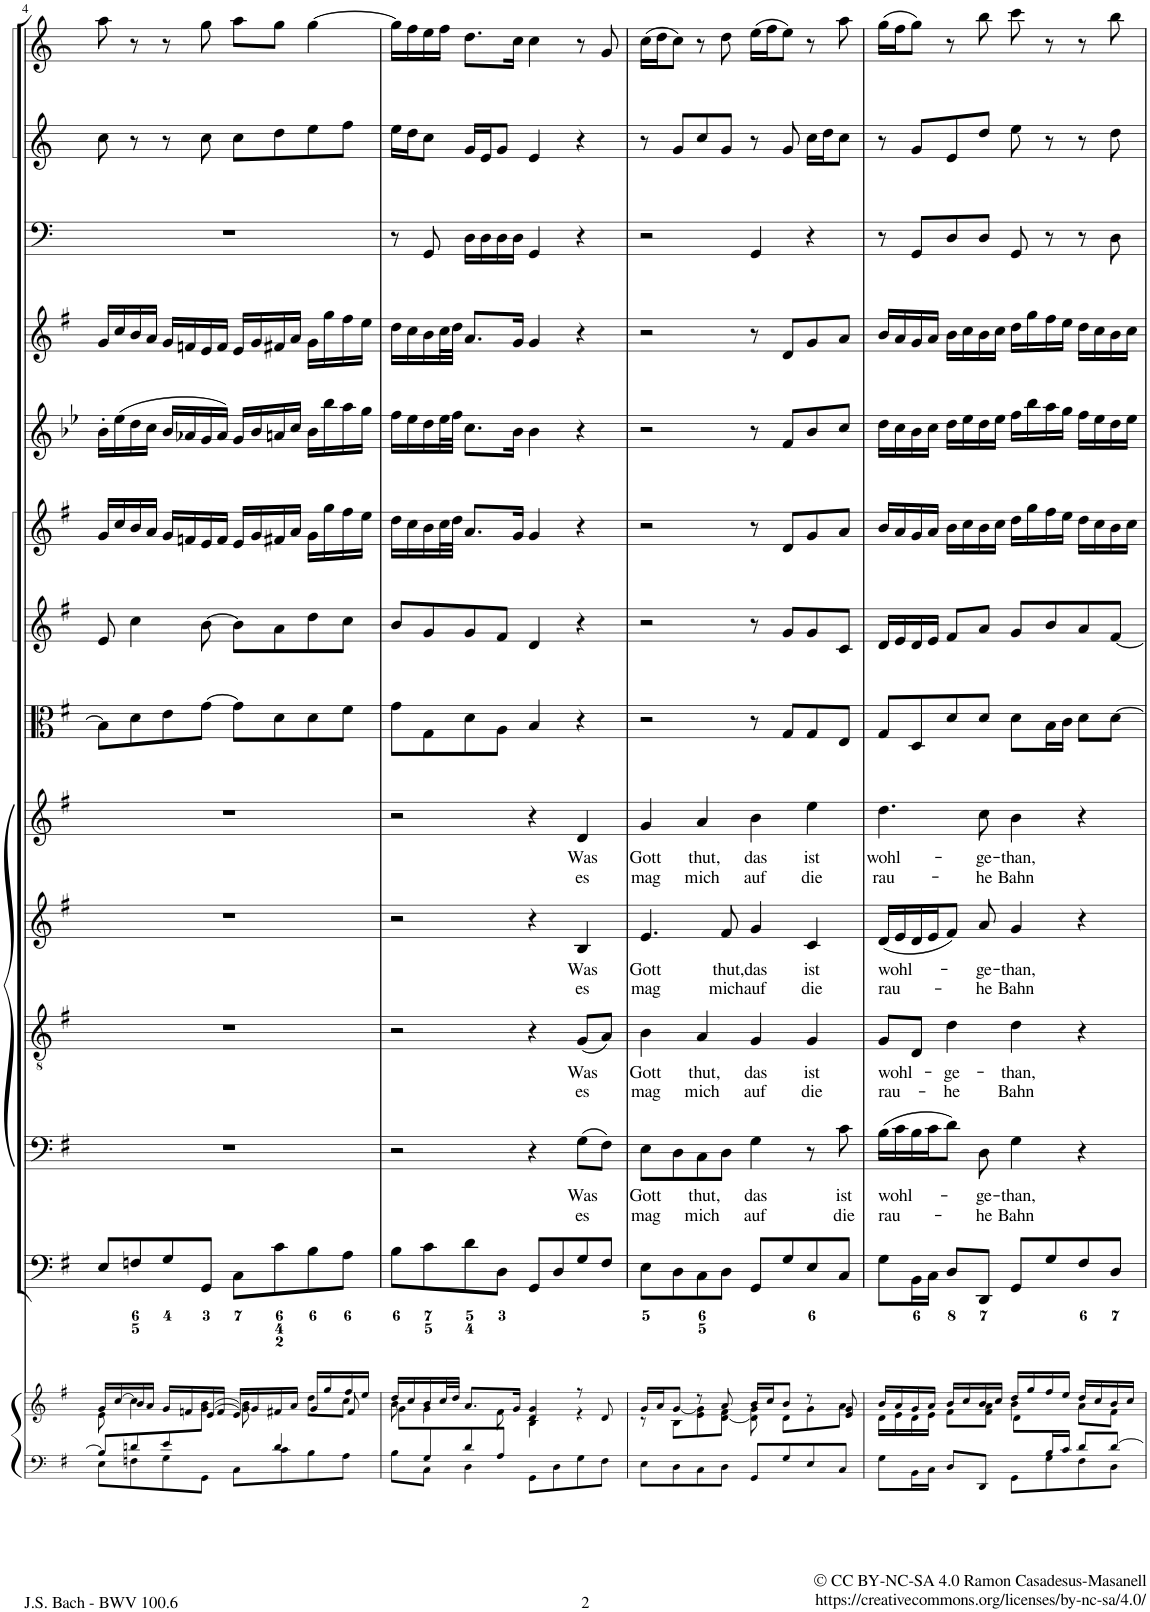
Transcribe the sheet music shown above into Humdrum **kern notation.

**kern	**kern	**kern	**kern	**text	**text	**kern	**text	**text	**kern	**text	**text	**kern	**text	**text	**kern	**kern	**kern	**kern	**kern	**kern	**kern	**kern
*part14	*part14	*part13	*part12	*part12	*part12	*part11	*part11	*part11	*part10	*part10	*part10	*part9	*part9	*part9	*part8	*part7	*part6	*part5	*part4	*part3	*part2	*part1
*staff15	*staff14	*staff13	*staff12	*staff12	*staff12	*staff11	*staff11	*staff11	*staff10	*staff10	*staff10	*staff9	*staff9	*staff9	*staff8	*staff7	*staff6	*staff5	*staff4	*staff3	*staff2	*staff1
*I"Piano reduction	*	*I"Organo e Continuo	*I"Basso	*	*	*I"Tenore	*	*	*I"Alto	*	*	*I"Soprano	*	*	*I"Viola	*I"Violino II	*I"Violino I	*I"Oboe d'amore	*I"Flauto Traverso	*I"Timpani	*I"Corno II	*I"Corno I
*I'Pno	*	*	*	*	*	*	*	*	*	*	*	*	*	*	*	*	*	*I'Ob	*I'Fl	*I'Timp	*	*
!!LO:PB:g=z
*clefF4	*clefG2	*clefF4	*clefF4	*	*	*clefGv2	*	*	*clefG2	*	*	*clefG2	*	*	*clefC3	*clefG2	*clefG2	*clefG2	*clefG2	*clefF4	*clefG2	*clefG2
*	*	*	*	*	*	*	*	*	*	*	*	*	*	*	*	*	*	*Trd2c3	*	*	*Trd3c5	*Trd3c5
*k[f#]	*k[f#]	*k[f#]	*k[f#]	*	*	*k[f#]	*	*	*k[f#]	*	*	*k[f#]	*	*	*k[f#]	*k[f#]	*k[f#]	*k[b-e-]	*k[f#]	*k[]	*k[]	*k[]
*M4/4	*M4/4	*M4/4	*M4/4	*	*	*M4/4	*	*	*M4/4	*	*	*M4/4	*	*	*M4/4	*M4/4	*M4/4	*M4/4	*M4/4	*M4/4	*M4/4	*M4/4
*met(c)	*met(c)	*met(c)	*met(c)	*	*	*met(c)	*	*	*met(c)	*	*	*met(c)	*	*	*met(c)	*met(c)	*met(c)	*met(c)	*met(c)	*met(c)	*met(c)	*met(c)
=4	=4	=4	=4	=4	=4	=4	=4	=4	=4	=4	=4	=4	=4	=4	=4	=4	=4	=4	=4	=4	=4	=4
*^	*^	*	*	*	*	*	*	*	*	*	*	*	*	*	*	*	*	*	*	*	*	*
*	*	*	*^	*	*	*	*	*	*	*	*	*	*	*	*	*	*	*	*	*	*	*	*	*
8B/L]	8E\L	16g/LL	8e\	4.ryy	8E/L	1r	.	.	1r	.	.	1r	.	.	1r	.	.	8B\L]	8e/	16g/LL	16b-'\LL	16g/LL	1r	8cc\	8aa\
.	.	[16cc/	.	.	.	.	.	.	.	.	.	.	.	.	.	.	.	.	.	16cc/	(16ee-\	16cc/	.	.	.
8dn/	8Fn\	16b/	4cc\]	.	8Fn/	.	.	.	.	.	.	.	.	.	.	.	.	8d\	4cc\	16b/	16dd\	16b/	.	8r	8r
.	.	16a/JJ	.	.	.	.	.	.	.	.	.	.	.	.	.	.	.	.	.	16a/JJ	16cc\JJ	16a/JJ	.	.	.
8e/	8G\	16g/LL	.	.	8G/	.	.	.	.	.	.	.	.	.	.	.	.	8e\	.	16g/LL	16b-/LL	16g/LL	.	8r	8r
.	.	16fn/	.	.	.	.	.	.	.	.	.	.	.	.	.	.	.	.	.	16fn/	16a-X/	16fn/	.	.	.
8ryy	8GG\J	16e/	8ryy	[>8g\ [>8b\J	8GG/J	.	.	.	.	.	.	.	.	.	.	.	.	[8g\J	[8b\	16e/	16g/	16e/	.	8cc\	8gg\
.	.	16f/JJ	.	.	.	.	.	.	.	.	.	.	.	.	.	.	.	.	.	16f/JJ	16a-/JJ)	16f/JJ	.	.	.
8ryy	8C\L	16e/LL	8g\] 8b\]	4.ryy	8C\L	.	.	.	.	.	.	.	.	.	.	.	.	8g\L]	8b\L]	16e/LL	16g/LL	16e/LL	.	8cc\L	8aa\L
.	.	16g/	.	.	.	.	.	.	.	.	.	.	.	.	.	.	.	.	.	16g/	16b-/	16g/	.	.	.
4d/	8c\	16f#X/	8ryy	.	8c\	.	.	.	.	.	.	.	.	.	.	.	.	8d\	8a\	16f#X/	16an/	16f#X/	.	8dd\	8gg\J
.	.	16a/JJ	.	.	.	.	.	.	.	.	.	.	.	.	.	.	.	.	.	16a/JJ	16cc/JJ	16a/JJ	.	.	.
.	8B\	16g/LL	8dd\L	.	8B\	.	.	.	.	.	.	.	.	.	.	.	.	8d\	8dd\	16g\LL	16b-\LL	16g\LL	.	8ee\	[4gg\
.	.	16gg/	.	.	.	.	.	.	.	.	.	.	.	.	.	.	.	.	.	16gg\	16bb-\	16gg\	.	.	.
8ryy	8A\J	16ff#/	8cc\J	8f#/	8A\J	.	.	.	.	.	.	.	.	.	.	.	.	8f#\J	8cc\J	16ff#\	16aa\	16ff#\	.	8ff\J	.
.	.	16ee/JJ	.	.	.	.	.	.	.	.	.	.	.	.	.	.	.	.	.	16ee\JJ	16gg\JJ	16ee\JJ	.	.	.
=5	=5	=5	=5	=5	=5	=5	=5	=5	=5	=5	=5	=5	=5	=5	=5	=5	=5	=5	=5	=5	=5	=5	=5	=5	=5
8ryy	8B\L	16dd/LL	8b\	8g\L	8B\L	2r	.	.	2r	.	.	2r	.	.	2r	.	.	8g\L	8b/L	16dd\LL	16ff\LL	16dd\LL	8r	16ee\LL	16gg\LL]
.	.	16cc/	.	.	.	.	.	.	.	.	.	.	.	.	.	.	.	.	.	16cc\	16ee-\	16cc\	.	16dd\J	16ff\
8G/	8C\J	16b/	4g\	2..ryy	8c\	.	.	.	.	.	.	.	.	.	.	.	.	8G\	8g/	16b\	16dd\	16b\	8GG/	8cc\J	16ee\
.	.	32cc/L	.	.	.	.	.	.	.	.	.	.	.	.	.	.	.	.	.	32cc\L	32ee-\L	32cc\L	.	.	16ff\JJ
.	.	32dd/JJJ	.	.	.	.	.	.	.	.	.	.	.	.	.	.	.	.	.	32dd\JJJ	32ff\JJJ	32dd\JJJ	.	.	.
8d/	4D\	8.a/L	.	.	8d\	.	.	.	.	.	.	.	.	.	.	.	.	8d\	8g/	8.a/L	8.cc\L	8.a/L	16D\LL	16g/LL	8.dd\L
.	.	.	.	.	.	.	.	.	.	.	.	.	.	.	.	.	.	.	.	.	.	.	16D\	16e/J	.
8A/J	.	.	8f#\	.	8D\J	.	.	.	.	.	.	.	.	.	.	.	.	8A\J	8f#/J	.	.	.	16D\	8g/J	.
.	.	16g/Jk	.	.	.	.	.	.	.	.	.	.	.	.	.	.	.	.	.	16g/Jk	16b-\Jk	16g/Jk	16D\JJ	.	16cc\Jk
2ryy	8GG\L	4d/ 4g/	4B\	.	8GG/L	4r	.	.	4r	.	.	4r	.	.	4r	.	.	4B/	4d/	4g/	4b-\	4g/	4GG/	4e/	4cc\
.	8D\	.	.	.	8D/	.	.	.	.	.	.	.	.	.	.	.	.	.	.	.	.	.	.	.	.
!	!	!	!	!	!	!	!LO:LY:b	!LO:LY:b	!	!LO:LY:b	!LO:LY:b	!	!LO:LY:b	!LO:LY:b	!	!LO:LY:b	!LO:LY:b	!	!	!	!	!	!	!	!
.	8G\	8r	4r	.	8G/	(8G\L	Was	es	(8G/L	Was	es	4B/	Was	es	4d/	Was	es	4r	4r	4r	4r	4r	4r	4r	8r
.	8F#\J	8d/	.	.	8F#/J	8F#\J)	.	.	8A/J)	.	.	.	.	.	.	.	.	.	.	.	.	.	.	.	8g/
*	*	*	*v	*v	*	*	*	*	*	*	*	*	*	*	*	*	*	*	*	*	*	*	*	*	*
=6	=6	=6	=6	=6	=6	=6	=6	=6	=6	=6	=6	=6	=6	=6	=6	=6	=6	=6	=6	=6	=6	=6	=6	=6
!	!	!	!	!	!	!LO:LY:b	!LO:LY:b	!	!LO:LY:b	!LO:LY:b	!	!LO:LY:b	!LO:LY:b	!	!LO:LY:b	!LO:LY:b	!	!	!	!	!	!	!	!
*v	*v	*	*	*	*	*	*	*	*	*	*	*	*	*	*	*	*	*	*	*	*	*	*	*
8E\L	16g/LL	8r	8E\L	8E\L	Gott	mag	4B\	Gott	mag	4.e/	Gott	mag	4g/	Gott	mag	2r	2r	2r	2r	2r	2r	8r	(16cc\LL
.	16a/J	.	.	.	.	.	.	.	.	.	.	.	.	.	.	.	.	.	.	.	.	.	16dd\J
8D\	[<8g/J	8B\L	8D\	8D\	.	.	.	.	.	.	.	.	.	.	.	.	.	.	.	.	.	8g/L	8cc\J)
!	!	!	!	!	!LO:LY:b	!LO:LY:b	!	!LO:LY:b	!LO:LY:b	!	!	!	!	!LO:LY:b	!LO:LY:b	!	!	!	!	!	!	!	!
8C\	8r	8e\ 8g\]	8C\	8C\	thut,	mich	4A/	thut,	mich	.	.	.	4a/	thut,	mich	.	.	.	.	.	.	8cc/	8r
!	!	!	!	!	!	!	!	!	!	!	!LO:LY:b	!LO:LY:b	!	!	!	!	!	!	!	!	!	!	!
8D\J	8a/	[8d\ 8f#\J	8D\J	8D\J	.	.	.	.	.	8f#/	thut,	mich	.	.	.	.	.	.	.	.	.	8g/J	8dd\
!	!	!	!	!	!LO:LY:b	!LO:LY:b	!	!LO:LY:b	!LO:LY:b	!	!LO:LY:b	!LO:LY:b	!	!LO:LY:b	!LO:LY:b	!	!	!	!	!	!	!	!
8GG/L	16b/LL	8d\] 8g\	8GG/L	4G\	das	auf	4G/	das	auf	4g/	das	auf	4b\	das	auf	8r	8r	8r	8r	8r	4GG/	8r	(16ee\LL
.	16cc/J	.	.	.	.	.	.	.	.	.	.	.	.	.	.	.	.	.	.	.	.	.	16ff\J
8G/	8b/J	8d\L	8G/	.	.	.	.	.	.	.	.	.	.	.	.	8G/L	8g/L	8d/L	8f/L	8d/L	.	8g/	8ee\J)
!	!	!	!	!	!	!	!	!LO:LY:b	!LO:LY:b	!	!LO:LY:b	!LO:LY:b	!	!LO:LY:b	!LO:LY:b	!	!	!	!	!	!	!	!
8E/	8r	8g\	8E/	8r	.	.	4G/	ist	die	4c/	ist	die	4ee\	ist	die	8G/	8g/	8g/	8b-/	8g/	4r	16cc\LL	8r
.	.	.	.	.	.	.	.	.	.	.	.	.	.	.	.	.	.	.	.	.	.	16dd\J	.
!	!	!	!	!	!LO:LY:b	!LO:LY:b	!	!	!	!	!	!	!	!	!	!	!	!	!	!	!	!	!
8C/J	8e/ 8g/	8a\J	8C/J	8c\	ist	die	.	.	.	.	.	.	.	.	.	8E/J	8c/J	8a/J	8cc/J	8a/J	.	8cc\J	8aa\
=7	=7	=7	=7	=7	=7	=7	=7	=7	=7	=7	=7	=7	=7	=7	=7	=7	=7	=7	=7	=7	=7	=7	=7
*^	*	*^	*	*	*	*	*	*	*	*	*	*	*	*	*	*	*	*	*	*	*	*	*
!	!	!	!	!	!	!	!LO:LY:b	!LO:LY:b	!	!LO:LY:b	!LO:LY:b	!	!LO:LY:b	!LO:LY:b	!	!LO:LY:b	!LO:LY:b	!	!	!	!	!	!	!	!
2ryy	8G\L	16b/LL	16d\LL	2ryy	8G\L	(16B\LL	wohl-	rau-	8G/L	wohl-	rau-	(16d/LL	wohl-	rau-	4.dd\	wohl-	rau-	8G/L	16d/LL	16b/LL	16dd\LL	16b/LL	8r	8r	(16gg\LL
.	.	16a/	16e\	.	.	16c\	.	.	.	.	.	16e/	.	.	.	.	.	.	16e/	16a/	16cc\	16a/	.	.	16ff\J
.	16BB\L	16g/	16d\	.	16BB\L	16B\	.	.	8D/J	.	.	16d/	.	.	.	.	.	8D/	16d/	16g/	16b-\	16g/	8GG/L	8g/L	8gg\J)
.	16C\JJ	16a/JJ	16e\JJ	.	16C\JJ	16c\J	.	.	.	.	.	16e/J	.	.	.	.	.	.	16e/JJ	16a/JJ	16cc\JJ	16a/JJ	.	.	.
!	!	!	!	!	!	!	!	!	!	!LO:LY:b	!LO:LY:b	!	!	!	!	!	!	!	!	!	!	!	!	!	!
.	8D/L	16b/LL	8f#\L	.	8D/L	8d\J)	.	.	4d\	-ge-	-he	8f#/J)	.	.	.	.	.	8d/	8f#/L	16b\LL	16dd\LL	16b\LL	8D/	8e/	8r
.	.	16cc/	.	.	.	.	.	.	.	.	.	.	.	.	.	.	.	.	.	16cc\	16ee-\	16cc\	.	.	.
!	!	!	!	!	!	!	!LO:LY:b	!LO:LY:b	!	!	!	!	!LO:LY:b	!LO:LY:b	!	!LO:LY:b	!LO:LY:b	!	!	!	!	!	!	!	!
.	8DD/J	16b/	8f#\ 8a\J	.	8DD/J	8D\	-ge-	-he	.	.	.	8a/	-ge-	-he	8cc\	-ge-	-he	8d/J	8a/J	16b\	16dd\	16b\	8D/J	8dd/J	8bb\
.	.	16cc/JJ	.	.	.	.	.	.	.	.	.	.	.	.	.	.	.	.	.	16cc\JJ	16ee-\JJ	16cc\JJ	.	.	.
!	!	!	!	!	!	!	!LO:LY:b	!LO:LY:b	!	!LO:LY:b	!LO:LY:b	!	!LO:LY:b	!LO:LY:b	!	!LO:LY:b	!LO:LY:b	!	!	!	!	!	!	!	!
8ryy	8GG\L	16dd/LL	4b\	8d\L	8GG/L	4G\	-than,	Bahn	4d\	-than,	Bahn	4g/	-than,	Bahn	4b\	-than,	Bahn	8d\L	8g/L	16dd\LL	16ff\LL	16dd\LL	8GG/	8ee\	8ccc\
.	.	16gg/	.	.	.	.	.	.	.	.	.	.	.	.	.	.	.	.	.	16gg\	16bb-\	16gg\	.	.	.
16B/L	8G\	16ff#/	.	4.ryy	8G/	.	.	.	.	.	.	.	.	.	.	.	.	16B\L	8b/	16ff#\	16aa\	16ff#\	8r	8r	8r
16c/JJ	.	16ee/JJ	.	.	.	.	.	.	.	.	.	.	.	.	.	.	.	16c\JJ	.	16ee\JJ	16gg\JJ	16ee\JJ	.	.	.
8d/L	8F#\	16dd/LL	8a\L	.	8F#/	4r	.	.	4r	.	.	4r	.	.	4r	.	.	8d\L	8a/	16dd\LL	16ff\LL	16dd\LL	8r	8r	8r
.	.	16cc/	.	.	.	.	.	.	.	.	.	.	.	.	.	.	.	.	.	16cc\	16ee-\	16cc\	.	.	.
[8d/J	8D\J	16b/	8f#\J	.	8D/J	.	.	.	.	.	.	.	.	.	.	.	.	[8d\J	[8f#/J	16b\	16dd\	16b\	8D\	8dd\	8bb\
.	.	16cc/JJ	.	.	.	.	.	.	.	.	.	.	.	.	.	.	.	.	.	16cc\JJ	16ee-\JJ	16cc\JJ	.	.	.
*v	*v	*	*	*	*	*	*	*	*	*	*	*	*	*	*	*	*	*	*	*	*	*	*	*	*
*	*v	*v	*v	*	*	*	*	*	*	*	*	*	*	*	*	*	*	*	*	*	*	*	*	*
=	=	=	=	=	=	=	=	=	=	=	=	=	=	=	=	=	=	=	=	=	=	=
*-	*-	*-	*-	*-	*-	*-	*-	*-	*-	*-	*-	*-	*-	*-	*-	*-	*-	*-	*-	*-	*-	*-
